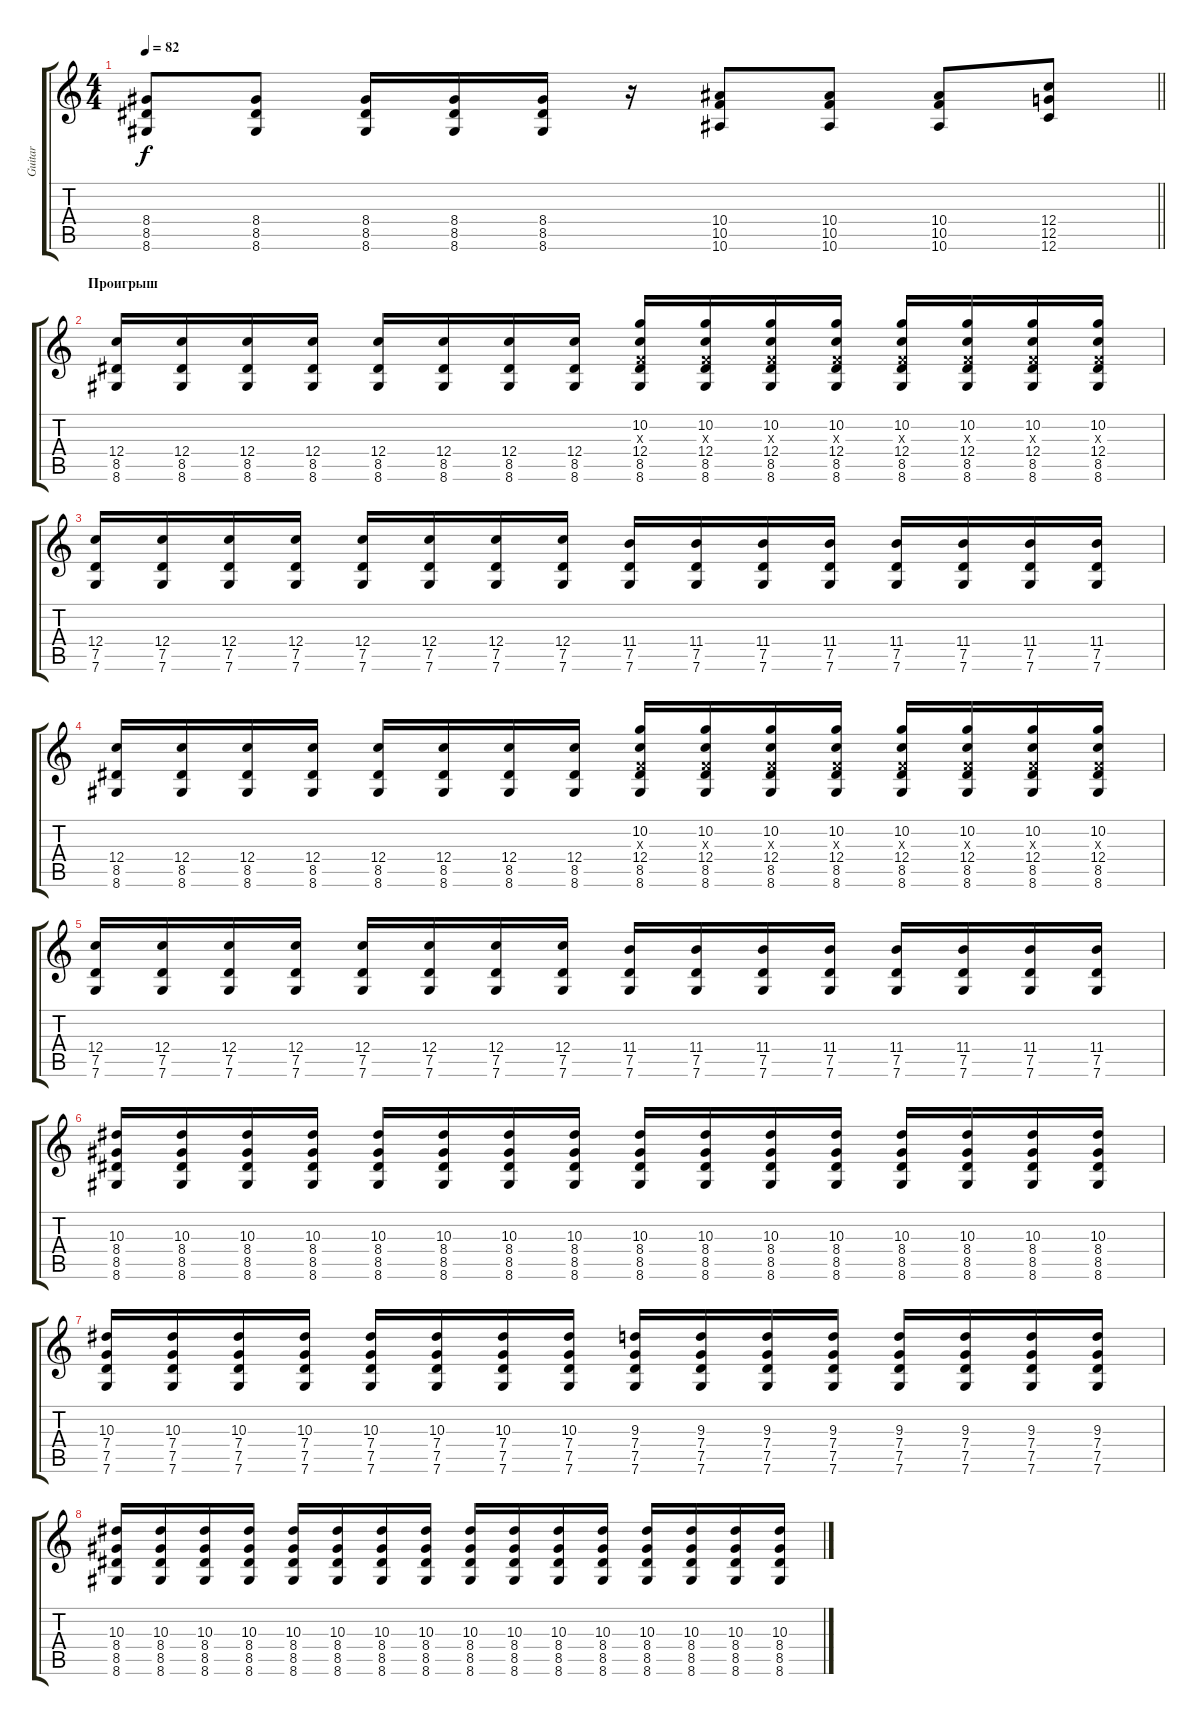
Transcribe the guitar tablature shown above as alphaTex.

\track ("Guitar" "Guitar") {instrument electricguitarclean}
\staff {score tabs}
\tuning (D4 A3 F3 C3 G2 C2) {hide}
\ts (4 4)
\tempo 82
\clef g2
\barLineRight lightlight
\ks c
(8.4 8.5 8.6).8{dy f} (8.4 8.5 8.6).8 (8.4 8.5 8.6).16 (8.4 8.5 8.6).16 (8.4 8.5 8.6).16 r.16 (10.4 10.5 10.6).8 (10.4 10.5 10.6).8 (10.4 10.5 10.6).8 (12.4 12.5 12.6).8 |
\section ("" "Проигрыш")
(12.4 8.5 8.6).16{instrument distortionguitar} (12.4 8.5 8.6).16 (12.4 8.5 8.6).16 (12.4 8.5 8.6).16 (12.4 8.5 8.6).16 (12.4 8.5 8.6).16 (12.4 8.5 8.6).16 (12.4 8.5 8.6).16 (10.2 0.3{x} 12.4 8.5 8.6).16 (10.2 0.3{x} 12.4 8.5 8.6).16 (10.2 0.3{x} 12.4 8.5 8.6).16 (10.2 0.3{x} 12.4 8.5 8.6).16 (10.2 0.3{x} 12.4 8.5 8.6).16 (10.2 0.3{x} 12.4 8.5 8.6).16 (10.2 0.3{x} 12.4 8.5 8.6).16 (10.2 0.3{x} 12.4 8.5 8.6).16 |
(12.4 7.5 7.6).16 (12.4 7.5 7.6).16 (12.4 7.5 7.6).16 (12.4 7.5 7.6).16 (12.4 7.5 7.6).16 (12.4 7.5 7.6).16 (12.4 7.5 7.6).16 (12.4 7.5 7.6).16 (11.4 7.5 7.6).16 (11.4 7.5 7.6).16 (11.4 7.5 7.6).16 (11.4 7.5 7.6).16 (11.4 7.5 7.6).16 (11.4 7.5 7.6).16 (11.4 7.5 7.6).16 (11.4 7.5 7.6).16 |
(12.4 8.5 8.6).16{instrument distortionguitar} (12.4 8.5 8.6).16 (12.4 8.5 8.6).16 (12.4 8.5 8.6).16 (12.4 8.5 8.6).16 (12.4 8.5 8.6).16 (12.4 8.5 8.6).16 (12.4 8.5 8.6).16 (10.2 0.3{x} 12.4 8.5 8.6).16 (10.2 0.3{x} 12.4 8.5 8.6).16 (10.2 0.3{x} 12.4 8.5 8.6).16 (10.2 0.3{x} 12.4 8.5 8.6).16 (10.2 0.3{x} 12.4 8.5 8.6).16 (10.2 0.3{x} 12.4 8.5 8.6).16 (10.2 0.3{x} 12.4 8.5 8.6).16 (10.2 0.3{x} 12.4 8.5 8.6).16 |
(12.4 7.5 7.6).16 (12.4 7.5 7.6).16 (12.4 7.5 7.6).16 (12.4 7.5 7.6).16 (12.4 7.5 7.6).16 (12.4 7.5 7.6).16 (12.4 7.5 7.6).16 (12.4 7.5 7.6).16 (11.4 7.5 7.6).16 (11.4 7.5 7.6).16 (11.4 7.5 7.6).16 (11.4 7.5 7.6).16 (11.4 7.5 7.6).16 (11.4 7.5 7.6).16 (11.4 7.5 7.6).16 (11.4 7.5 7.6).16 |
(10.3 8.4 8.5 8.6).16 (10.3 8.4 8.5 8.6).16 (10.3 8.4 8.5 8.6).16 (10.3 8.4 8.5 8.6).16 (10.3 8.4 8.5 8.6).16 (10.3 8.4 8.5 8.6).16 (10.3 8.4 8.5 8.6).16 (10.3 8.4 8.5 8.6).16 (10.3 8.4 8.5 8.6).16 (10.3 8.4 8.5 8.6).16 (10.3 8.4 8.5 8.6).16 (10.3 8.4 8.5 8.6).16 (10.3 8.4 8.5 8.6).16 (10.3 8.4 8.5 8.6).16 (10.3 8.4 8.5 8.6).16 (10.3 8.4 8.5 8.6).16 |
(10.3 7.4 7.5 7.6).16 (10.3 7.4 7.5 7.6).16 (10.3 7.4 7.5 7.6).16 (10.3 7.4 7.5 7.6).16 (10.3 7.4 7.5 7.6).16 (10.3 7.4 7.5 7.6).16 (10.3 7.4 7.5 7.6).16 (10.3 7.4 7.5 7.6).16 (9.3 7.4 7.5 7.6).16 (9.3 7.4 7.5 7.6).16 (9.3 7.4 7.5 7.6).16 (9.3 7.4 7.5 7.6).16 (9.3 7.4 7.5 7.6).16 (9.3 7.4 7.5 7.6).16 (9.3 7.4 7.5 7.6).16 (9.3 7.4 7.5 7.6).16 |
(10.3 8.4 8.5 8.6).16 (10.3 8.4 8.5 8.6).16 (10.3 8.4 8.5 8.6).16 (10.3 8.4 8.5 8.6).16 (10.3 8.4 8.5 8.6).16 (10.3 8.4 8.5 8.6).16 (10.3 8.4 8.5 8.6).16 (10.3 8.4 8.5 8.6).16 (10.3 8.4 8.5 8.6).16 (10.3 8.4 8.5 8.6).16 (10.3 8.4 8.5 8.6).16 (10.3 8.4 8.5 8.6).16 (10.3 8.4 8.5 8.6).16 (10.3 8.4 8.5 8.6).16 (10.3 8.4 8.5 8.6).16 (10.3 8.4 8.5 8.6).16
